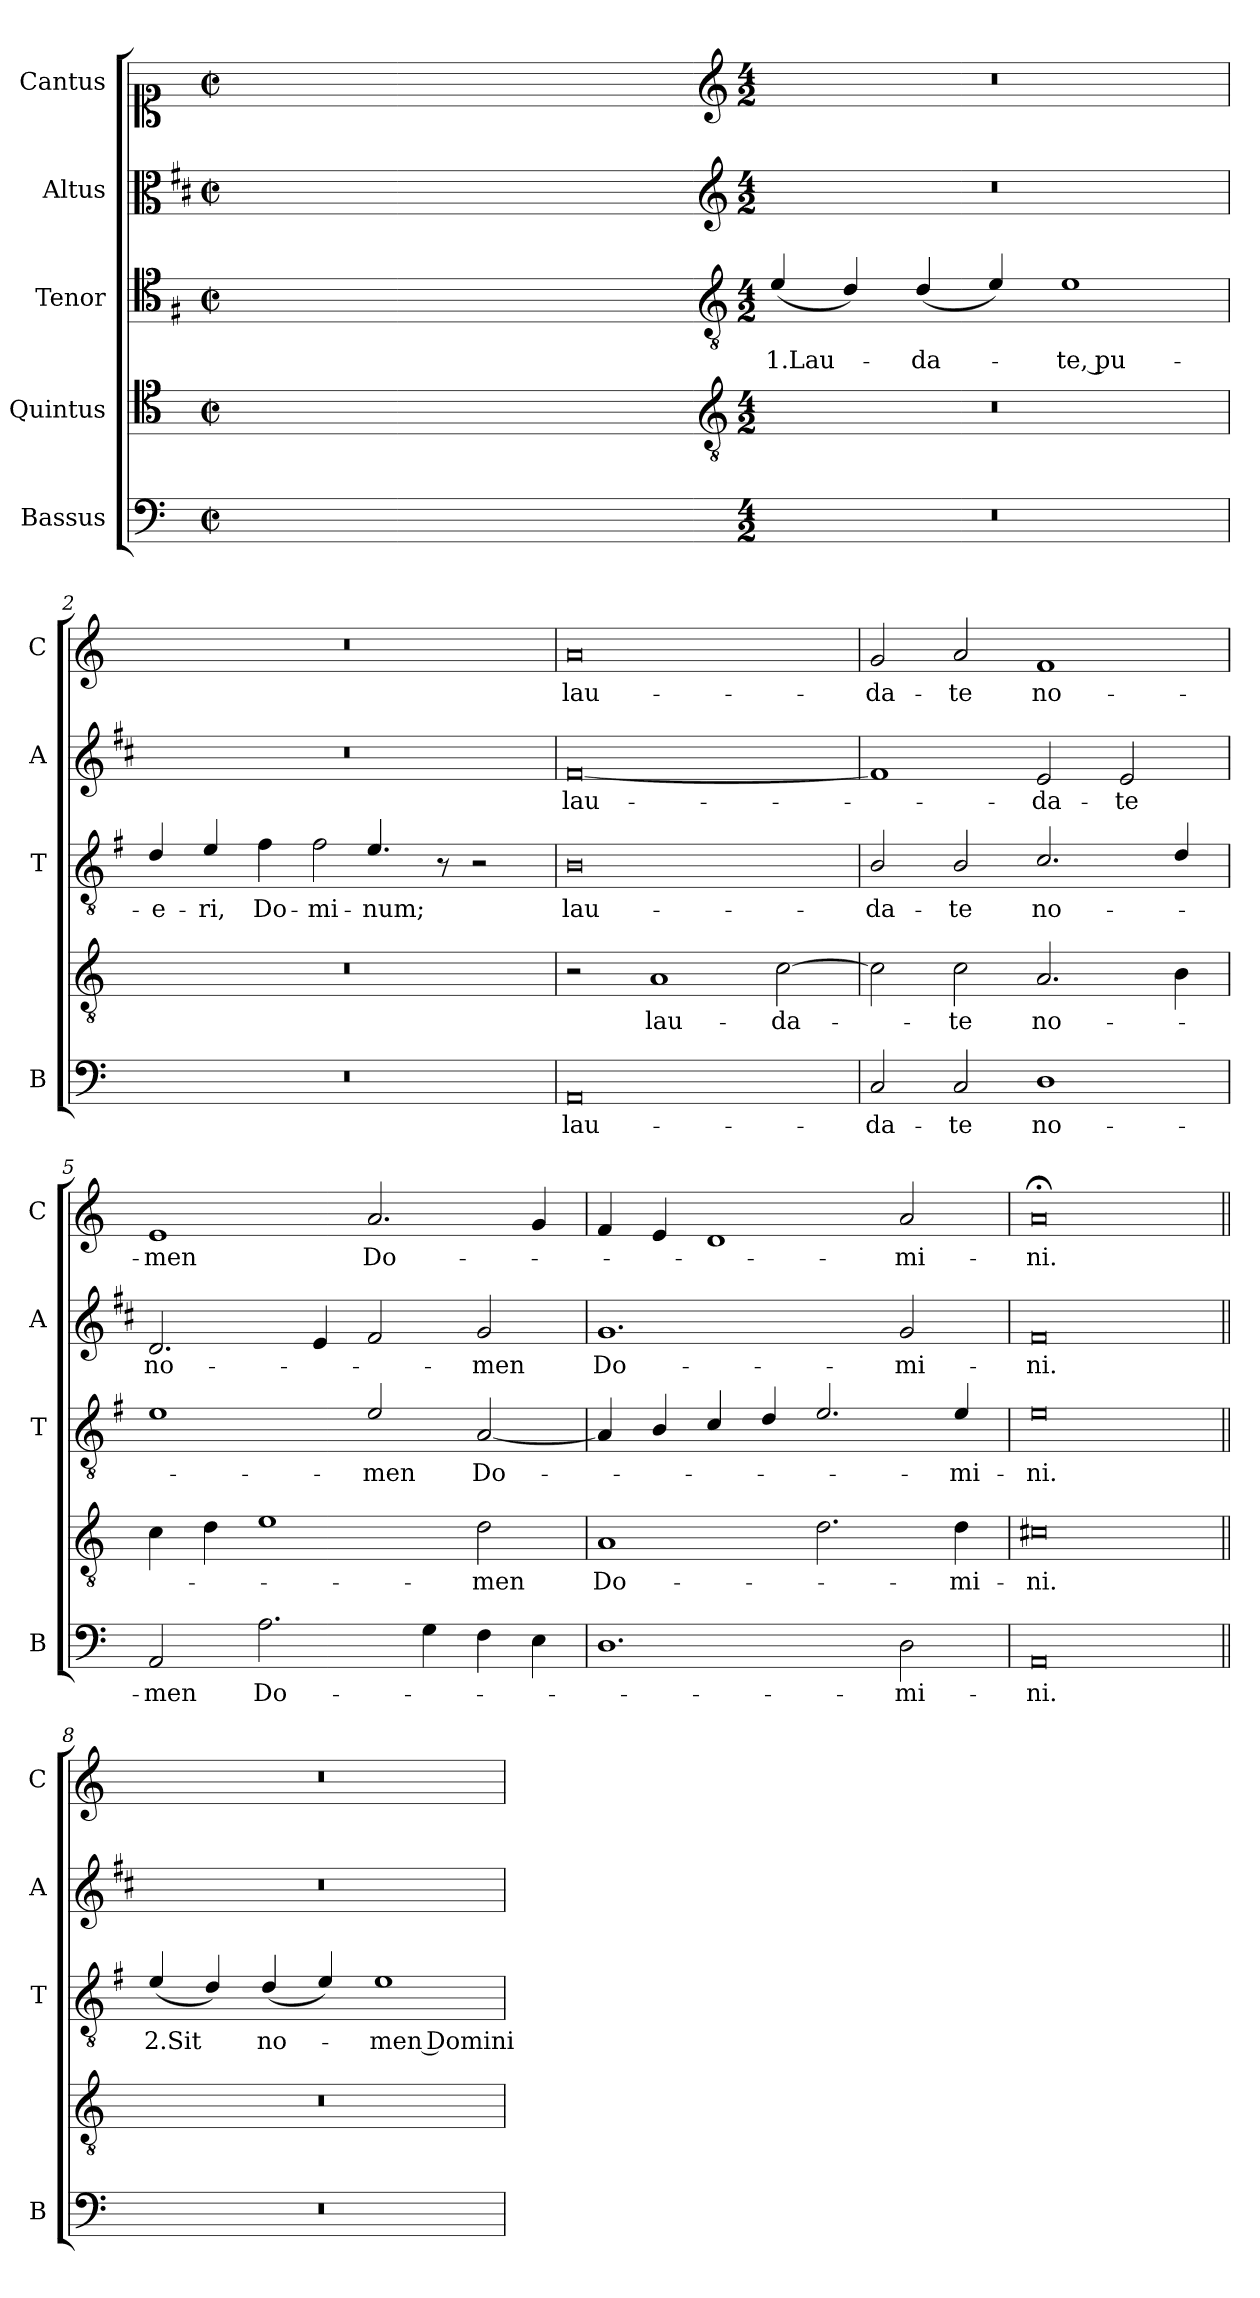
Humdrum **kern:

**kern	**text	**kern	**text	**kern	**text	**kern	**text	**kern	**text
*part5	*part5	*part4	*part4	*part3	*part3	*part2	*part2	*part1	*part1
*staff5	*staff5	*staff4	*staff4	*staff3	*staff3	*staff2	*staff2	*staff1	*staff1
*I"Bassus	*	*I"Quintus	*	*I"Tenor	*	*I"Altus	*	*I"Cantus	*
*I'B	*	*	*	*I'T	*	*I'A	*	*I'C	*
*clefF4	*	*clefC4	*	*clefC4	*	*clefC3	*	*clefC1	*
*	*	*	*	*ITrd4c7	*	*ITrd1c2	*	*	*
*k[]	*	*k[]	*	*k[]	*	*k[]	*	*k[]	*
*C:	*	*C:	*	*C:	*	*C:	*	*C:	*
*M2/2	*	*M2/2	*	*M2/2	*	*M2/2	*	*M2/2	*
*met(c|)	*	*met(c|)	*	*met(c|)	*	*met(c|)	*	*met(c|)	*
=	=	=	=	=	=	=	=	=	=
1ryy	.	1ryy	.	1ryy	.	1ryy	.	1ryy	.
=1X-	=1X-	=1X-	=1X-	=1X-	=1X-	=1X-	=1X-	=1X-	=1X-
4ryy	.	4ryy	.	4ryy	.	4ryy	.	4ryy	.
4ryy	.	4ryy	.	4ryy	.	4ryy	.	4ryy	.
4ryy	.	4ryy	.	4ryy	.	4ryy	.	4ryy	.
4ryy	.	4ryy	.	4ryy	.	4ryy	.	4ryy	.
=1-	=1-	=1-	=1-	=1-	=1-	=1-	=1-	=1-	=1-
*	*	*clefGv2	*	*clefGv2	*	*clefG2	*	*clefG2	*
*M4/2	*	*M4/2	*	*M4/2	*	*M4/2	*	*M4/2	*
!	!	!	!	!	!LO:LY:b	!	!	!	!
0r	.	0r	.	(<4A/	1.Lau-	0r	.	0r	.
.	.	.	.	4G/)	.	.	.	.	.
!	!	!	!	!	!LO:LY:b	!	!	!	!
.	.	.	.	(<4G/	-da-	.	.	.	.
.	.	.	.	4A/)	.	.	.	.	.
!	!	!	!	!	!LO:LY:b	!	!	!	!
.	.	.	.	1A	-te, pu-	.	.	.	.
=2	=2	=2	=2	=2	=2	=2	=2	=2	=2
!	!	!	!	!	!LO:LY:b	!	!	!	!
0r	.	0r	.	4G/	-e-	0r	.	0r	.
!	!	!	!	!	!LO:LY:b	!	!	!	!
.	.	.	.	4A/	-ri,	.	.	.	.
!	!	!	!	!	!LO:LY:b	!	!	!	!
.	.	.	.	4B\	Do-	.	.	.	.
!	!	!	!	!LO:N:head=open	!LO:LY:b	!	!	!	!
.	.	.	.	4B\	-mi-	.	.	.	.
!	!	!	!	!	!LO:LY:b	!	!	!	!
.	.	.	.	4.A/	-num;	.	.	.	.
.	.	.	.	8r	.	.	.	.	.
.	.	.	.	2r	.	.	.	.	.
=3	=3	=3	=3	=3	=3	=3	=3	=3	=3
!	!LO:LY:b	!	!	!	!LO:LY:b	!	!LO:LY:b	!	!LO:LY:b
0AA	lau-	2r	.	0E	lau-	[0e	lau-	0a	lau-
!	!	!	!LO:LY:b	!	!	!	!	!	!
.	.	1A	lau-	.	.	.	.	.	.
!	!	!	!LO:LY:b	!	!	!	!	!	!
.	.	[2c\	-da-	.	.	.	.	.	.
=4	=4	=4	=4	=4	=4	=4	=4	=4	=4
!	!LO:LY:b	!	!	!	!LO:LY:b	!	!	!	!LO:LY:b
2C/	-da-	2c\]	.	2E/	-da-	1e]	.	2g/	-da-
!	!LO:LY:b	!	!LO:LY:b	!	!LO:LY:b	!	!	!	!LO:LY:b
2C/	-te	2c\	-te	2E/	-te	.	.	2a/	-te
!	!LO:LY:b	!	!LO:LY:b	!	!LO:LY:b	!	!LO:LY:b	!	!LO:LY:b
1D	no-	2.A/	no-	2.F/	no-	2d/	-da-	1f	no-
!	!	!	!	!	!	!	!LO:LY:b	!	!
.	.	.	.	.	.	2d/	-te	.	.
.	.	4B\	.	4G/	.	.	.	.	.
=5	=5	=5	=5	=5	=5	=5	=5	=5	=5
!	!LO:LY:b	!	!	!	!	!	!LO:LY:b	!	!LO:LY:b
2AA/	-men	4c\	.	1A	.	2.c/	no-	1e	-men
.	.	4d\	.	.	.	.	.	.	.
!	!LO:LY:b	!	!	!	!	!	!	!	!
2.A\	Do-	1e	.	.	.	.	.	.	.
.	.	.	.	.	.	4d/	.	.	.
!	!	!	!	!	!LO:LY:b	!	!	!	!LO:LY:b
.	.	.	.	2A/	-men	2e/	.	2.a/	Do-
4G\	.	.	.	.	.	.	.	.	.
!	!	!	!LO:LY:b	!	!LO:LY:b	!	!LO:LY:b	!	!
4F\	.	2d\	-men	[2D/	Do-	2f/	-men	.	.
4E\	.	.	.	.	.	.	.	4g/	.
=6	=6	=6	=6	=6	=6	=6	=6	=6	=6
!	!	!	!LO:LY:b	!	!	!	!LO:LY:b	!	!
1.D	.	1A	Do-	4D/]	.	1.f	Do-	4f/	.
.	.	.	.	4E/	.	.	.	4e/	.
.	.	.	.	4F/	.	.	.	1d	.
.	.	.	.	4G/	.	.	.	.	.
.	.	2.d\	.	2.A/	.	.	.	.	.
!	!LO:LY:b	!	!	!	!	!	!LO:LY:b	!	!LO:LY:b
2D\	-mi-	.	.	.	.	2f/	-mi-	2a/	-mi-
!	!	!	!LO:LY:b	!	!LO:LY:b	!	!	!	!
.	.	4d\	-mi-	4A/	-mi-	.	.	.	.
=7	=7	=7	=7	=7	=7	=7	=7	=7	=7
!	!LO:LY:b	!	!LO:LY:b	!	!LO:LY:b	!	!LO:LY:b	!	!LO:LY:b
0AA	-ni.	0c#X	-ni.	0A	-ni.	0e	-ni.	0a;<	-ni.
!!LO:LB:g=z
=8||	=8||	=8||	=8||	=8||	=8||	=8||	=8||	=8||	=8||
!	!	!	!	!	!LO:LY:b	!	!	!	!
0r	.	0r	.	(<4A/	2.Sit	0r	.	0r	.
.	.	.	.	4G/)	.	.	.	.	.
!	!	!	!	!	!LO:LY:b	!	!	!	!
.	.	.	.	(<4G/	no-	.	.	.	.
.	.	.	.	4A/)	.	.	.	.	.
!	!	!	!	!	!LO:LY:b	!	!	!	!
.	.	.	.	1A	-men Domini	.	.	.	.
=	=	=	=	=	=	=	=	=	=
*-	*-	*-	*-	*-	*-	*-	*-	*-	*-
